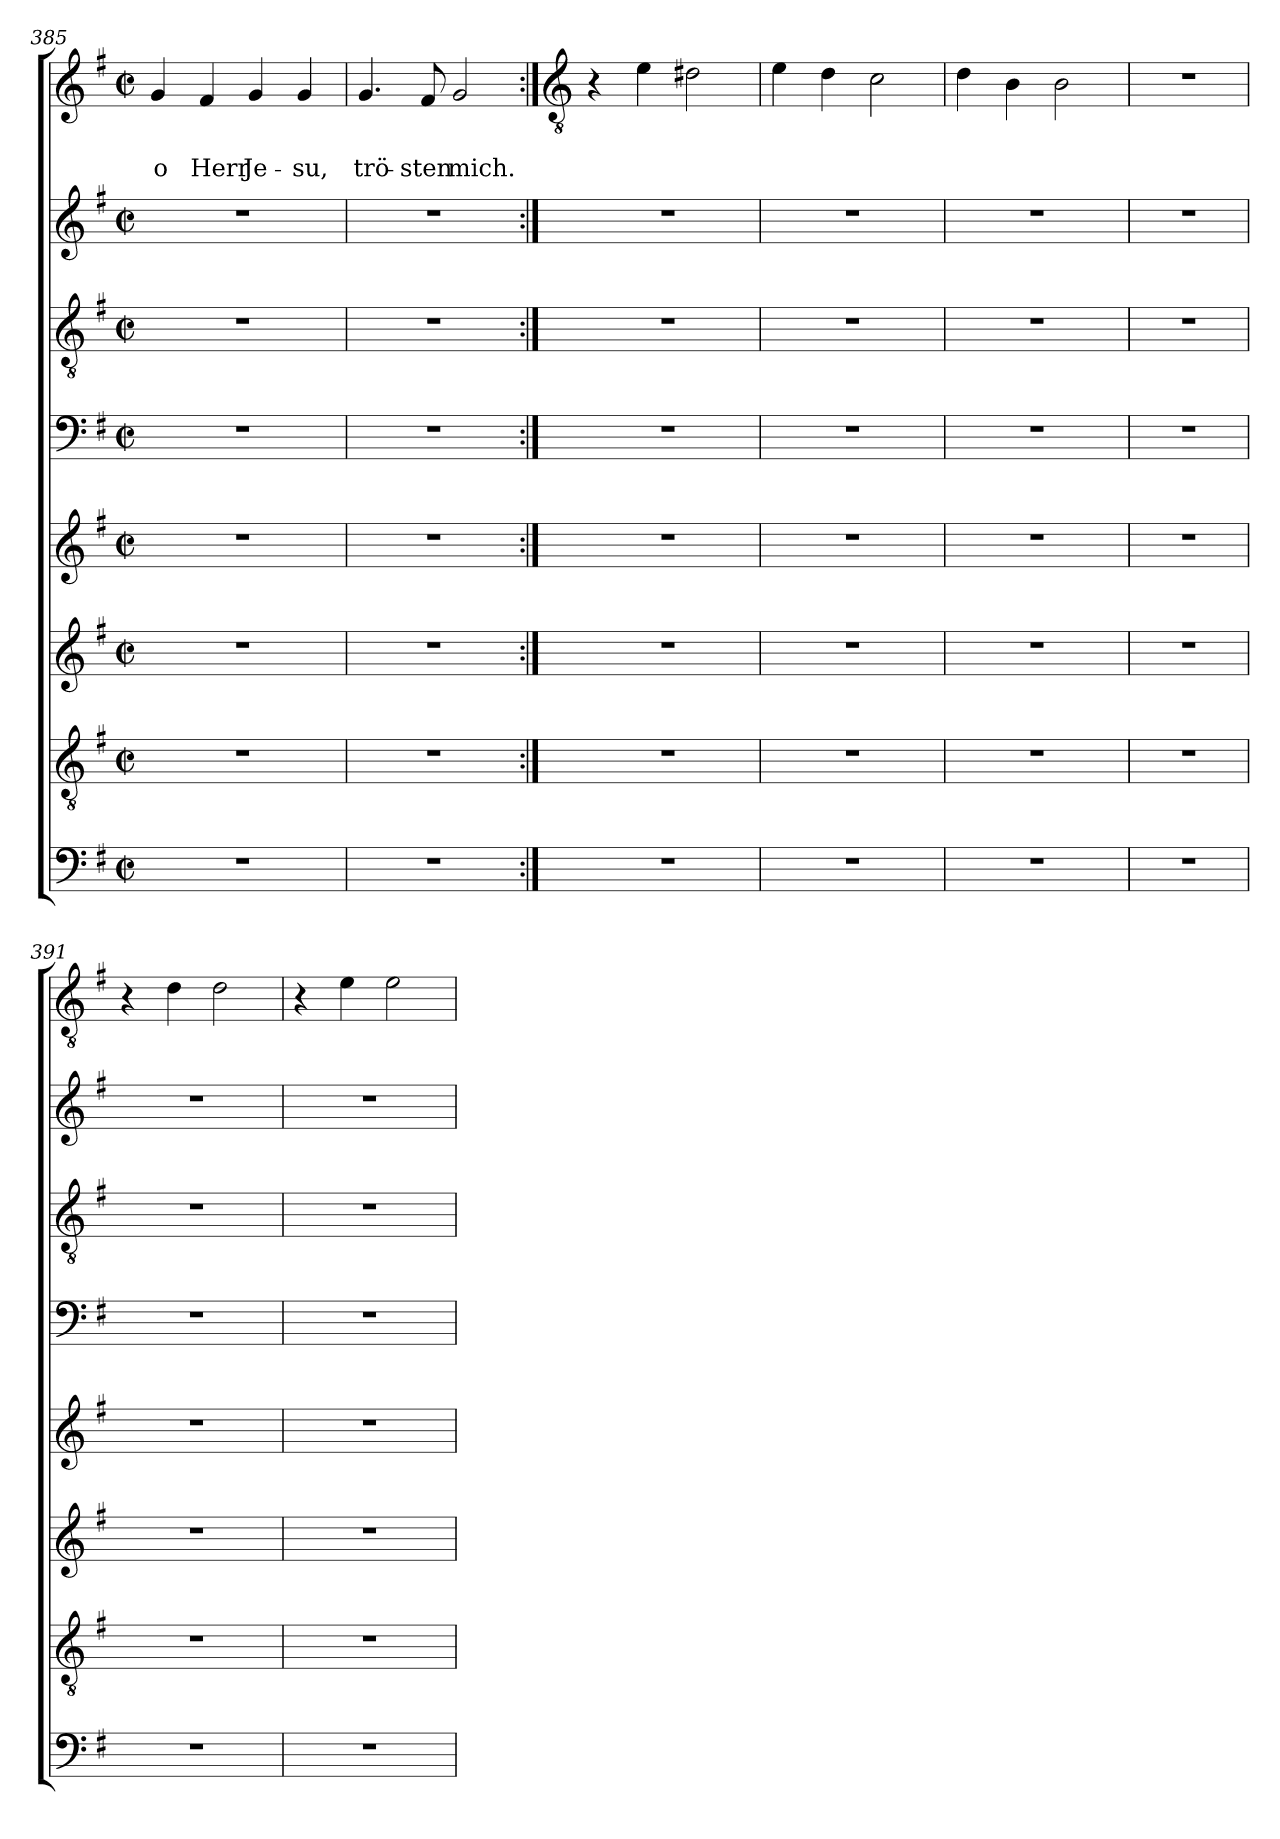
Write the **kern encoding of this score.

**kern	**kern	**kern	**kern	**kern	**kern	**kern	**kern	**text	**text
*part8	*part7	*part6	*part5	*part4	*part3	*part2	*part1	*part1	*part1
*staff8	*staff7	*staff6	*staff5	*staff4	*staff3	*staff2	*staff1	*staff1	*staff1
*clefF4	*clefGv2	*clefG2	*clefG2	*clefF4	*clefGv2	*clefG2	*clefG2	*	*
*k[f#]	*k[f#]	*k[f#]	*k[f#]	*k[f#]	*k[f#]	*k[f#]	*k[f#]	*	*
*G:	*G:	*G:	*G:	*G:	*G:	*G:	*G:	*	*
*M2/2	*M2/2	*M2/2	*M2/2	*M2/2	*M2/2	*M2/2	*M2/2	*	*
*met(c|)	*met(c|)	*met(c|)	*met(c|)	*met(c|)	*met(c|)	*met(c|)	*met(c|)	*	*
=385	=385	=385	=385	=385	=385	=385	=385	=385	=385
!	!	!	!	!	!	!	!	!	!LO:LY:b
1r	1r	1r	1r	1r	1r	1r	4g/	.	o
!	!	!	!	!	!	!	!	!	!LO:LY:b
.	.	.	.	.	.	.	4f#/	.	Herr
!	!	!	!	!	!	!	!	!	!LO:LY:b
.	.	.	.	.	.	.	4g/	.	Je-
!	!	!	!	!	!	!	!	!	!LO:LY:b
.	.	.	.	.	.	.	4g/	.	-su,
=386	=386	=386	=386	=386	=386	=386	=386	=386	=386
!	!	!	!	!	!	!	!	!	!LO:LY:b
1r	1r	1r	1r	1r	1r	1r	4.g/	.	trö-
!	!	!	!	!	!	!	!	!	!LO:LY:b
.	.	.	.	.	.	.	8f#/	.	-sten
!	!	!	!	!	!	!	!	!	!LO:LY:b
.	.	.	.	.	.	.	2g/	.	mich.
!!LO:PB:g=z
=387:|!	=387:|!	=387:|!	=387:|!	=387:|!	=387:|!	=387:|!	=387:|!	=387:|!	=387:|!
*	*	*	*	*	*	*	*clefGv2	*	*
1r	1r	1r	1r	1r	1r	1r	4r	.	.
.	.	.	.	.	.	.	4e\	.	.
.	.	.	.	.	.	.	2d#X\	.	.
=388	=388	=388	=388	=388	=388	=388	=388	=388	=388
1r	1r	1r	1r	1r	1r	1r	4e\	.	.
.	.	.	.	.	.	.	4d\	.	.
.	.	.	.	.	.	.	2c\	.	.
=389	=389	=389	=389	=389	=389	=389	=389	=389	=389
1r	1r	1r	1r	1r	1r	1r	4d\	.	.
.	.	.	.	.	.	.	4B\	.	.
.	.	.	.	.	.	.	2B\	.	.
=390	=390	=390	=390	=390	=390	=390	=390	=390	=390
1r	1r	1r	1r	1r	1r	1r	1r	.	.
=391	=391	=391	=391	=391	=391	=391	=391	=391	=391
1r	1r	1r	1r	1r	1r	1r	4r	.	.
.	.	.	.	.	.	.	4d\	.	.
.	.	.	.	.	.	.	2d\	.	.
=392	=392	=392	=392	=392	=392	=392	=392	=392	=392
1r	1r	1r	1r	1r	1r	1r	4r	.	.
.	.	.	.	.	.	.	4e\	.	.
.	.	.	.	.	.	.	2e\	.	.
=	=	=	=	=	=	=	=	=	=
*-	*-	*-	*-	*-	*-	*-	*-	*-	*-
